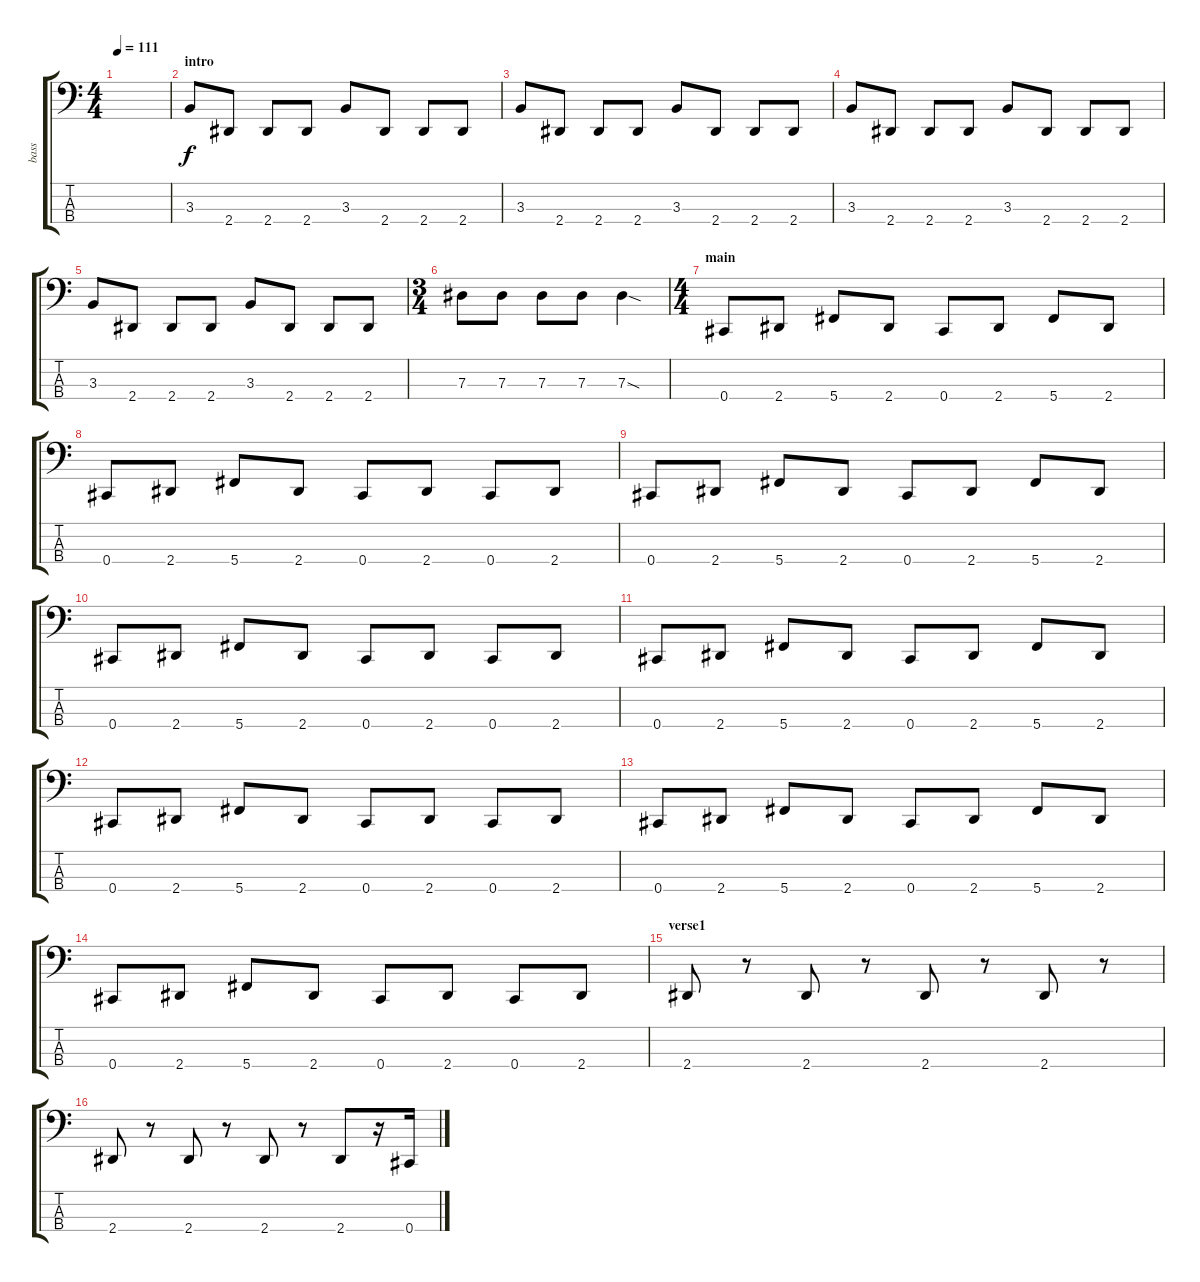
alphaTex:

\track ("bass" "bass") {instrument electricbassfinger}
\staff {score tabs}
\tuning (Gb2 Db2 Ab1 Db1) {hide}
\ts (4 4)
\tempo 111
\clef f4
\ks c
|
\section ("" "intro")
3.3.8 2.4.8 2.4.8 2.4.8 3.3.8 2.4.8 2.4.8 2.4.8 |
3.3.8 2.4.8 2.4.8 2.4.8 3.3.8 2.4.8 2.4.8 2.4.8 |
3.3.8 2.4.8 2.4.8 2.4.8 3.3.8 2.4.8 2.4.8 2.4.8 |
3.3.8 2.4.8 2.4.8 2.4.8 3.3.8 2.4.8 2.4.8 2.4.8 |
\ts (3 4)
7.3.8 7.3.8 7.3.8 7.3.8 7.3{sod}.4 |
\ts (4 4)
\section ("" "main")
0.4.8 2.4.8 5.4.8 2.4.8 0.4.8 2.4.8 5.4.8 2.4.8 |
0.4.8 2.4.8 5.4.8 2.4.8 0.4.8 2.4.8 0.4.8 2.4.8 |
0.4.8 2.4.8 5.4.8 2.4.8 0.4.8 2.4.8 5.4.8 2.4.8 |
0.4.8 2.4.8 5.4.8 2.4.8 0.4.8 2.4.8 0.4.8 2.4.8 |
0.4.8 2.4.8 5.4.8 2.4.8 0.4.8 2.4.8 5.4.8 2.4.8 |
0.4.8 2.4.8 5.4.8 2.4.8 0.4.8 2.4.8 0.4.8 2.4.8 |
0.4.8 2.4.8 5.4.8 2.4.8 0.4.8 2.4.8 5.4.8 2.4.8 |
0.4.8 2.4.8 5.4.8 2.4.8 0.4.8 2.4.8 0.4.8 2.4.8 |
\section ("" "verse1")
2.4.8{instrument slapbass1} r.8 2.4.8 r.8 2.4.8 r.8 2.4.8 r.8 |
2.4.8 r.8 2.4.8 r.8 2.4.8 r.8 2.4.8 r.16 0.4.16
